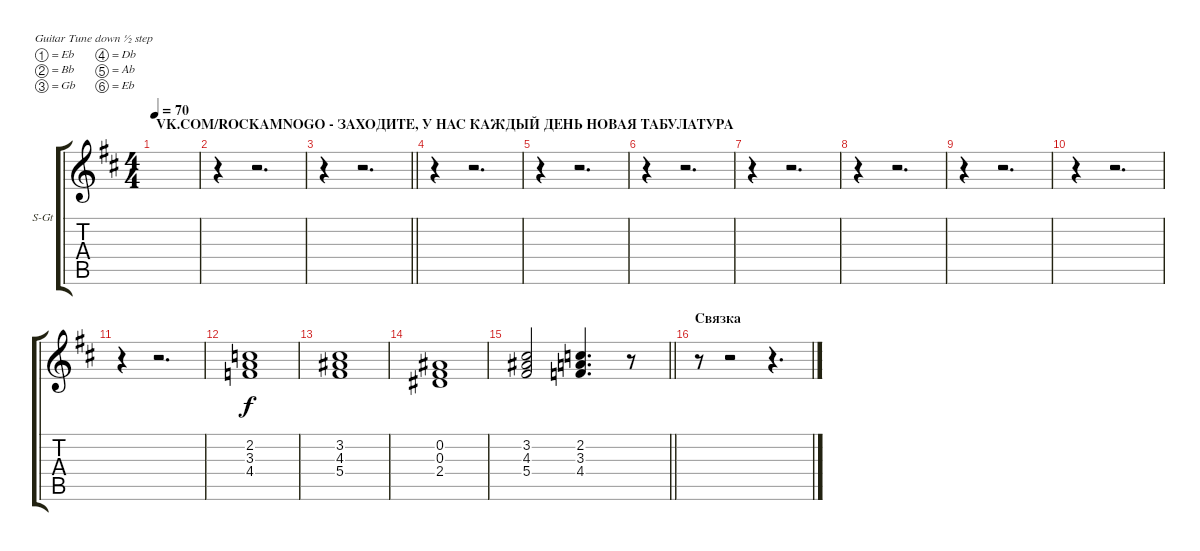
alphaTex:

\bracketExtendMode groupsimilarinstruments
\firstSystemTrackNameOrientation horizontal
\otherSystemsTrackNameOrientation horizontal
\track ("Пианино" "S-Gt") {instrument stringensemble2}
\staff {score tabs}
\tuning (Eb4 Bb3 Gb3 Db3 Ab2 Eb2)
\displaytranspose 12
\ts (4 4)
\section ("" "VK.COM/ROCKAMNOGO - ЗАХОДИТЕ, У НАС КАЖДЫЙ ДЕНЬ НОВАЯ ТАБУЛАТУРА")
\tempo 70
\clef g2
\ks bminor
|
\beaming (8 2 2 2 2)
r.4 r.2{d} |
\barLineRight lightlight
r.4 r.2{d} |
r.4 r.2{d} |
r.4 r.2{d} |
r.4 r.2{d} |
r.4 r.2{d} |
r.4 r.2{d} |
r.4 r.2{d} |
r.4 r.2{d} |
r.4 r.2{d} |
(2.2 3.3 4.4).1 |
(3.2 4.3 5.4).1 |
(0.2 0.3 2.4).1 |
\barLineRight lightlight
(3.2 4.3 5.4).2 (2.2 3.3 4.4).4{d} r.8 |
\section ("" "Связка")
r.8 r.2 r.4{d}
